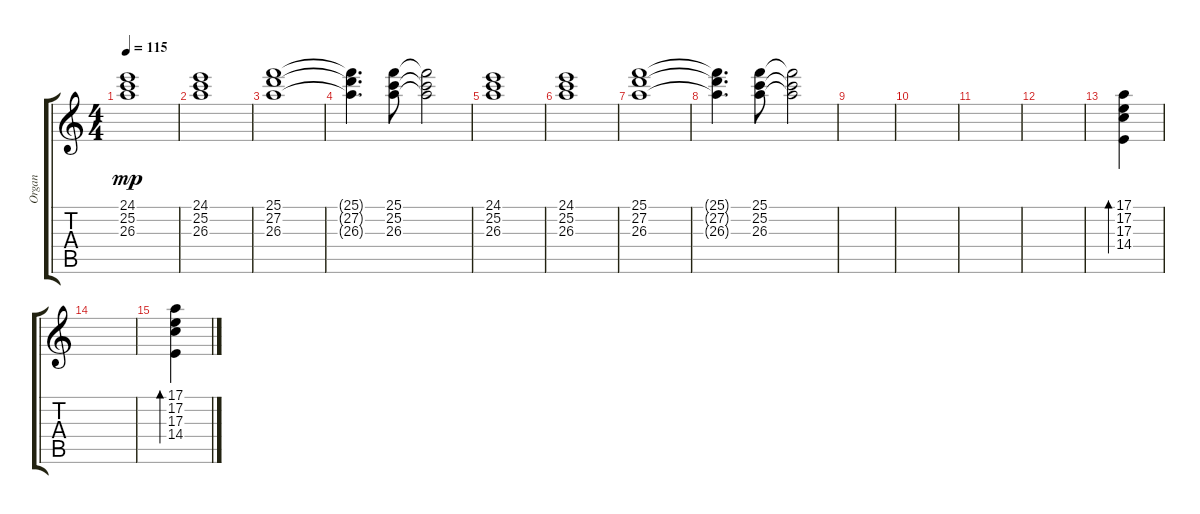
\track ("Organ" "Organ") {instrument drawbarorgan}
\staff {score tabs}
\tuning (E4 B3 G3 D3 A2 E2) {hide}
\ts (4 4)
\tempo 115
\clef g2
\ks c
(24.1 25.2 26.3).1{dy mp} |
(24.1 25.2 26.3).1 |
(25.1 27.2 26.3).1 |
(25.1{t} 27.2{t} 26.3{t}).4{d} (25.1 25.2 26.3).8 (25.1{t} 25.2{t} 26.3{t}).2 |
(24.1 25.2 26.3).1 |
(24.1 25.2 26.3).1 |
(25.1 27.2 26.3).1 |
(25.1{t} 27.2{t} 26.3{t}).4{d} (25.1 25.2 26.3).8 (25.1{t} 25.2{t} 26.3{t}).2 |
|
|
|
|
(17.1 17.2 17.3 14.4).4{bd 120} |
|
(17.1 17.2 17.3 14.4).4{bd 120}
